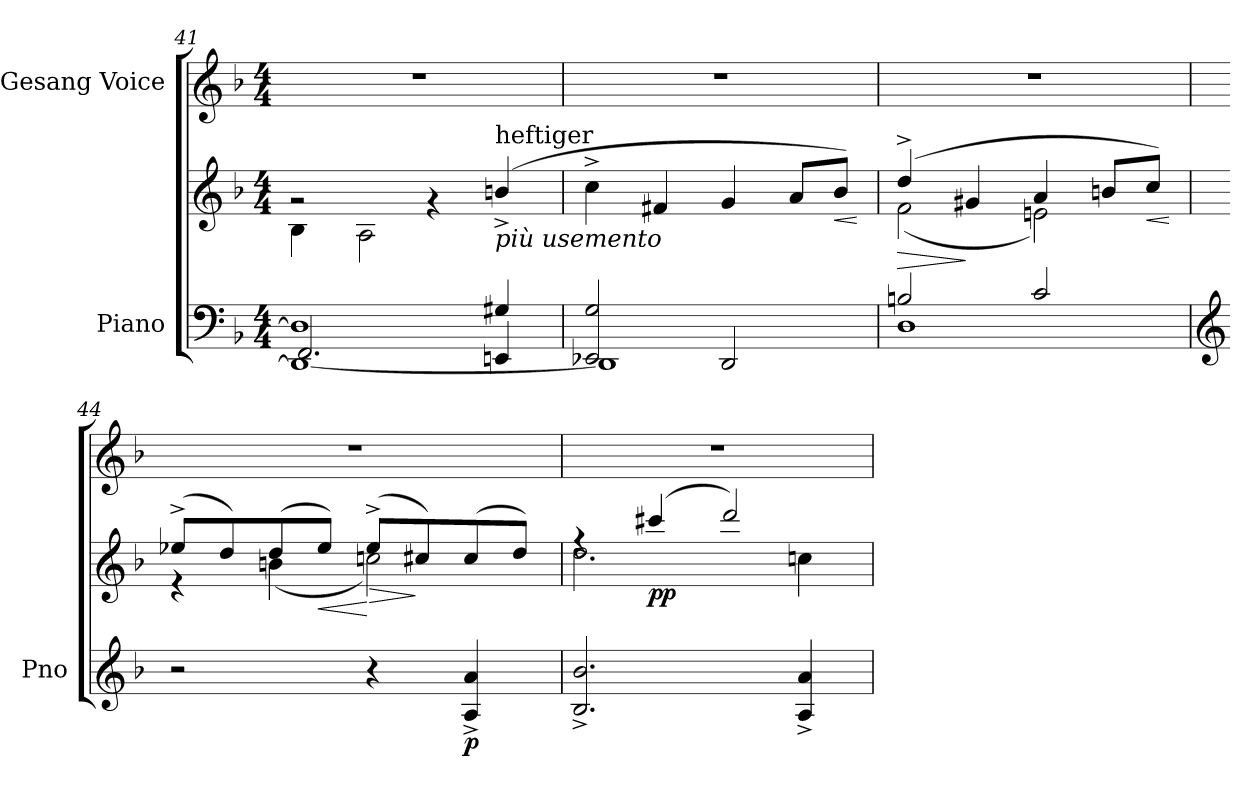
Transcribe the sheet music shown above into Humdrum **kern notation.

**kern	**kern	**dynam	**kern
*part2	*part2	*part2	*part1
*staff3	*staff2	*staff2/3	*staff1
*I"Piano	*	*	*I"Gesang Voice
*I'Pno	*	*	*
*clefF4	*clefG2	*	*clefG2
*k[b-]	*k[b-]	*	*k[b-]
*M4/4	*M4/4	*	*M4/4
=41	=41	=41	=41
*^	*^	*	*
*	*^	*	*	*	*
2.ryy	1DD_ 1D]	2.FF/	2rg	(4B-\	.	1r
.	.	.	.	2A\	.	.
.	.	.	4rg	.	.	.
!	!	!	!LO:TX:b:i:t=più usemento	!	!	!
!	!	!	!LO:TX:a:t=heftiger	!	!	!
4G#X/	.	4EEn/	(4bn^/	4ryy	.	.
*	*v	*v	*	*	*	*
*	*	*v	*v	*	*
=42	=42	=42	=42	=42
2EE-X/ 2G/	1DD])	4cc^\	.	1r
.	.	4f#X/	.	.
2DD/	.	4g/	.	.
.	.	8a/L	.	.
!	!	!	!LO:HP:b	!
.	.	8b-/J)	<	.
*v	*v	*	*	*
.	.	[	.
!!LO:LB:g=z
=43	=43	=43	=43
*^	*	*	*
!	!	!	!LO:HP:b	!
*	*	*^	*	*
2Bn/	1D	(4dd^/	(2f\	>	1r
.	.	4g#X/	.	]	.
2c/	.	4a/	2en\)	.	.
.	.	8bn/L	.	.	.
!	!	!	!	!LO:HP:b	!
.	.	8cc/J)	.	<	.
*v	*v	*	*	*	*
*	*v	*v	*	*
.	.	[	.
=44	=44	=44	=44
*clefG2	*	*	*
*	*^	*	*
2r	(>8ee-X^/L	4r	.	1r
.	8dd/)	.	.	.
.	(>8dd/	(4bn\	.	.
!	!	!	!LO:HP:b	!
.	8ee-/J)	.	<	.
!	!	!	!LO:HP:n=1:b	!
4r	(>8ee-^/L	2ccn\)	[ >	.
.	8cc#X/)	.	]	.
!	!	!	!LO:DY:b=2	!
4A/^ 4a/^	(>8cc#/	.	p	.
.	8dd/J)	.	.	.
=45	=45	=45	=45	=45
2.B-/^ 2.b-/^	4rff	2.dd\	.	1r
!	!	!	!LO:DY:b	!
.	(4ccc#X/	.	pp	.
.	2ddd/)	.	.	.
4A/^ 4a/^	.	4ccn\	.	.
*	*v	*v	*	*
=	=	=	=
*-	*-	*-	*-
